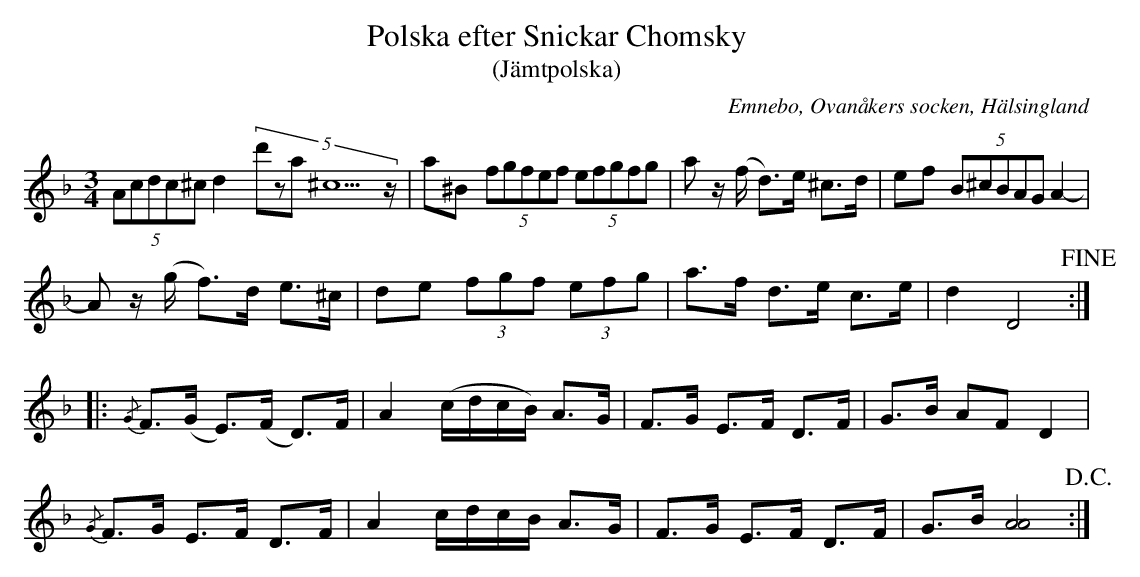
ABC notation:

X:1
T: Polska efter Snickar Chomsky
T: (Jämtpolska)
O: Emnebo, Ovanåkers socken, Hälsingland
M: 3/4
L: 1/16
K: Dm
(5:2A2c2d2c2^c2 d4 (5:2d'2z2a2^c22z |a2^B2 (5:2f2g2f2e2f2 (5:2e2f2g2f2g2 | a2 z(f d2)>e2 ^c2>d2 | e2f2 (5:2B2^c2B2A2G2 A4- |
A2 z(g f2)>d2     e2>^c2 | d2e2 (3f2g2f2 (3e2f2g2 | a2>f2 d2>e2 c2>e2 | d4   D8 !fine! ::
{/G}F2>(G2 E2>)(F2 D2>)F2 | A4 (cdcB) A2>G2 | F2>G2 E2>F2 D2>F2 | G2>B2 A2F2  D4      |
{/G}F2>G2  E2>F2   D2>F2  | A4  cdcB  A2>G2 | F2>G2 E2>F2 D2>F2 | G2>B2 [AA]8 !D.C.! :|
